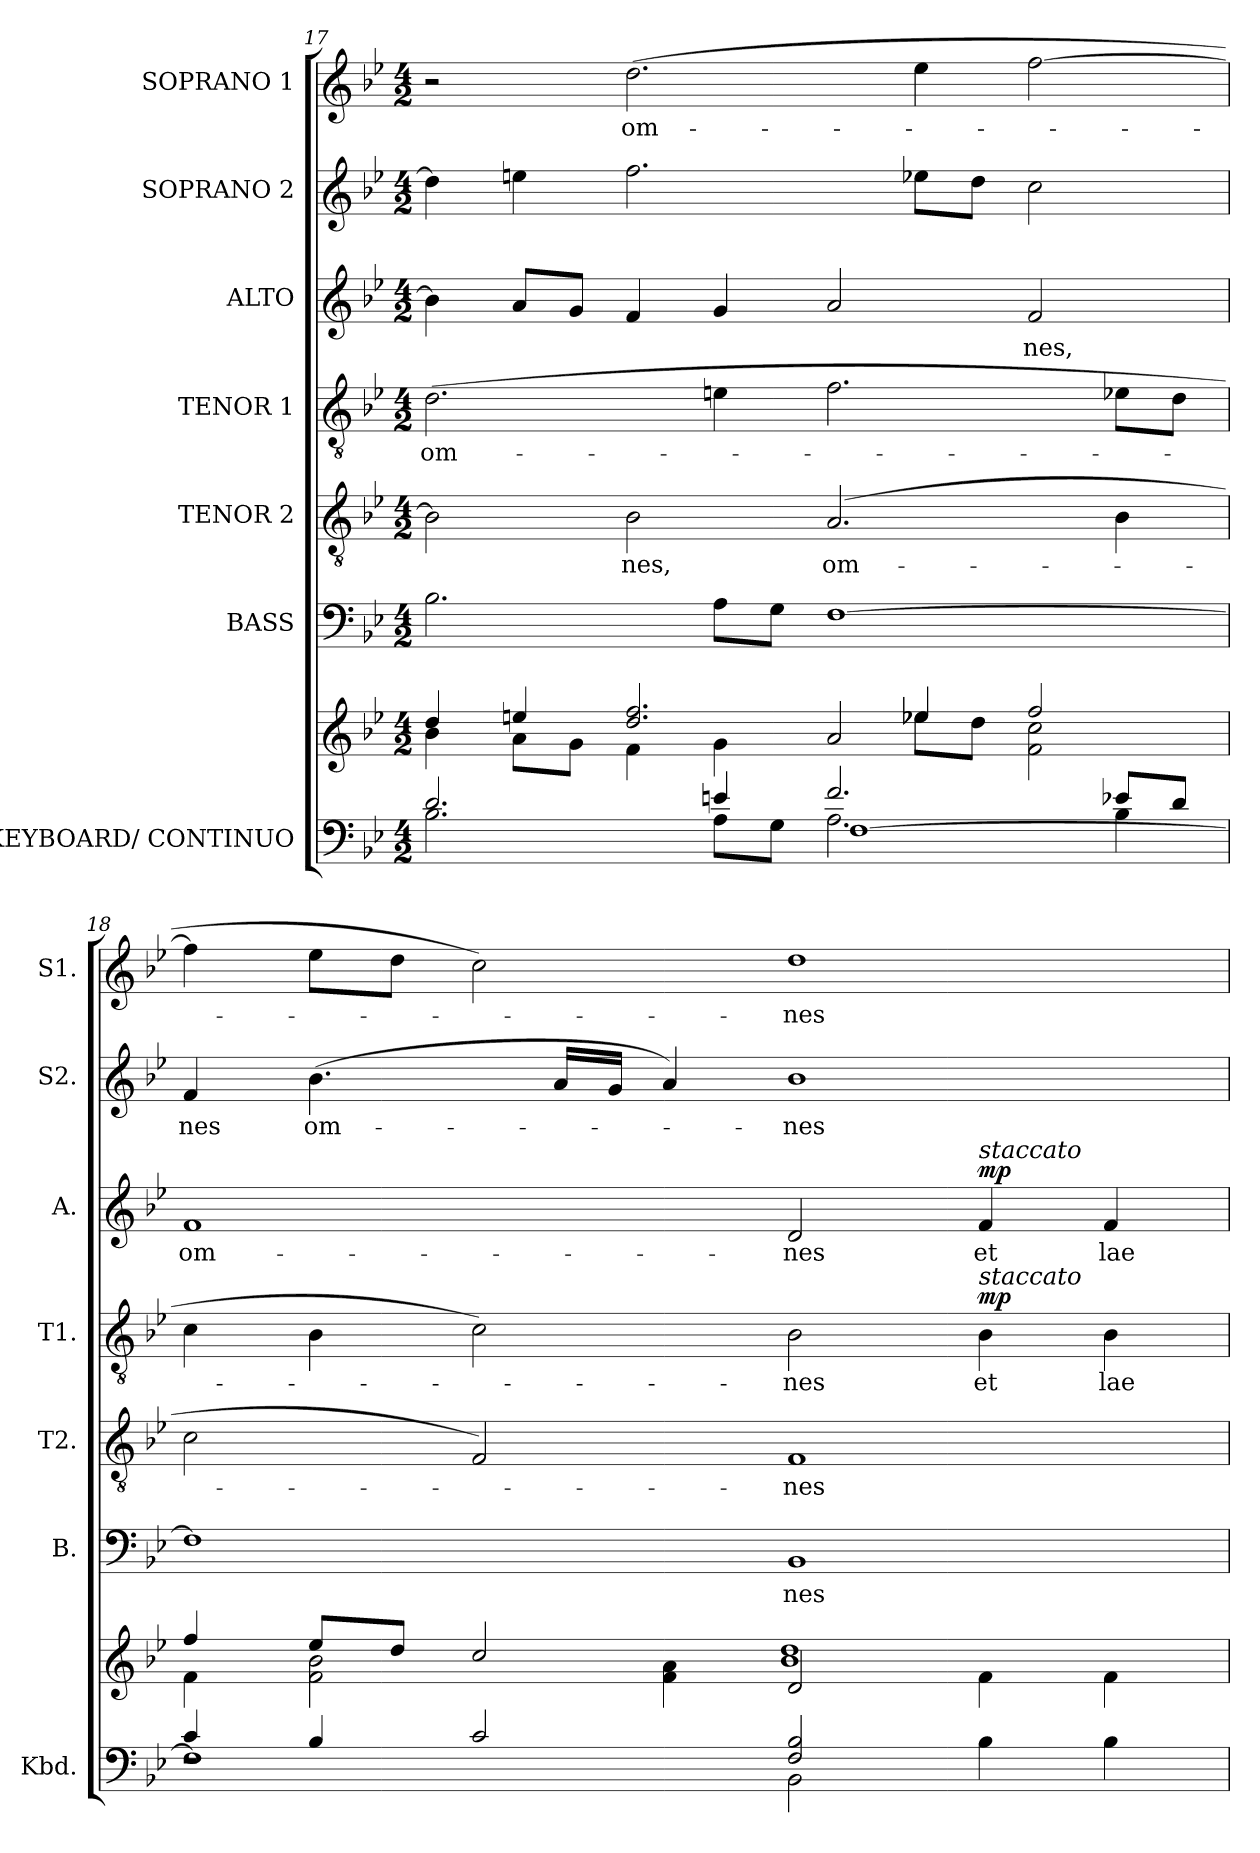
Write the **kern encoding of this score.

**kern	**kern	**kern	**text	**kern	**text	**kern	**text	**dynam	**kern	**text	**dynam	**kern	**text	**kern	**text
*part7	*part7	*part6	*part6	*part5	*part5	*part4	*part4	*part4	*part3	*part3	*part3	*part2	*part2	*part1	*part1
*staff8	*staff7	*staff6	*staff6	*staff5	*staff5	*staff4	*staff4	*staff4	*staff3	*staff3	*staff3	*staff2	*staff2	*staff1	*staff1
*I"KEYBOARD/ CONTINUO	*	*I"BASS	*	*I"TENOR 2	*	*I"TENOR 1	*	*	*I"ALTO	*	*	*I"SOPRANO 2	*	*I"SOPRANO 1	*
*I'Kbd.	*	*I'B.	*	*I'T2.	*	*I'T1.	*	*	*I'A.	*	*	*I'S2.	*	*I'S1.	*
*clefF4	*clefG2	*clefF4	*	*clefGv2	*	*clefGv2	*	*	*clefG2	*	*	*clefG2	*	*clefG2	*
*	*	*	*	*ITrd7c12	*	*ITrd7c12	*	*	*	*	*	*	*	*	*
*k[b-e-]	*k[b-e-]	*k[b-e-]	*	*k[b-e-]	*	*k[b-e-]	*	*	*k[b-e-]	*	*	*k[b-e-]	*	*k[b-e-]	*
*B-:	*B-:	*B-:	*	*B-:	*	*B-:	*	*	*B-:	*	*	*B-:	*	*B-:	*
*M4/2	*M4/2	*M4/2	*	*M4/2	*	*M4/2	*	*	*M4/2	*	*	*M4/2	*	*M4/2	*
=17	=17	=17	=17	=17	=17	=17	=17	=17	=17	=17	=17	=17	=17	=17	=17
*^	*^	*	*	*	*	*	*	*	*	*	*	*	*	*	*
*	*^	*	*^	*	*	*	*	*	*	*	*	*	*	*	*	*	*
!	!	!	!	!	!	!	!	!	!	!	!LO:LY:b:color=#000000	!	!	!	!	!	!	!	!
2.di/	2.B-i\	1ryy	4ddi/	4b-i\	1ryy	2.B-i\	.	2BB-i\]	.	(2.Di\	om-	.	4b-i\]	.	.	4ddi\]	.	2r	.
.	.	.	4eeni/	8ai\L	.	.	.	.	.	.	.	.	8ai/L	.	.	4eeni\	.	.	.
.	.	.	.	8gi\J	.	.	.	.	.	.	.	.	8gi/J	.	.	.	.	.	.
!	!	!	!	!	!	!	!	!	!LO:LY:b:color=#000000	!	!	!	!	!	!	!	!	!	!
!	!	!	!	!	!	!	!	!	!	!	!	!	!	!	!	!	!	!	!LO:LY:b:color=#000000
.	.	.	2.ddi/ 2.ffi	4fi\	.	.	.	2BB-i\	-nes,	.	.	.	4fi/	.	.	2.ffi\	.	(2.ddi\	om-
4eni/	8Ai\L	.	.	4gi\	.	8Ai\L	.	.	.	4Eni\	.	.	4gi/	.	.	.	.	.	.
.	8Gi\J	.	.	.	.	8Gi\J	.	.	.	.	.	.	.	.	.	.	.	.	.
!	!	!	!	!	!	!	!	!	!LO:LY:b:color=#000000	!	!	!	!	!	!	!	!	!	!
2.fi/	2.Ai\	[1Fi	.	2ai/	4ryy	[1Fi	.	(2.AAi/	om-	2.Fi\	.	.	2ai/	.	.	.	.	.	.
.	.	.	4ee-Xi/	.	8ee-Xi\L	.	.	.	.	.	.	.	.	.	.	8ee-Xi\L	.	4ee-i\	.
.	.	.	.	.	8ddi\J	.	.	.	.	.	.	.	.	.	.	8ddi\J	.	.	.
!	!	!	!	!	!	!	!	!	!	!	!	!	!	!LO:LY:b:color=#000000	!	!	!	!	!
.	.	.	2ffi/	2fi\ 2cci	2ryy	.	.	.	.	.	.	.	2fi/	-nes,	.	2cci\	.	[2ffi\	.
8e-Xi/L	4B-i\	.	.	.	.	.	.	4BB-i\	.	8E-Xi\L	.	.	.	.	.	.	.	.	.
8di/J	.	.	.	.	.	.	.	.	.	8Di\J	.	.	.	.	.	.	.	.	.
=18	=18	=18	=18	=18	=18	=18	=18	=18	=18	=18	=18	=18	=18	=18	=18	=18	=18	=18	=18
!	!	!	!	!	!	!	!	!	!	!	!	!	!	!LO:LY:b:color=#000000	!	!	!	!	!
!	!	!	!	!	!	!	!	!	!	!	!	!	!	!	!	!	!LO:LY:b:color=#000000	!	!
4ci/	1r	1Fi]	4ffi/	4fi\	1ryy	1Fi]	.	2Ci\	.	4Ci\	.	.	1fi	om-	.	4fi/	-nes	4ffi\]	.
!	!	!	!	!	!	!	!	!	!	!	!	!	!	!	!	!	!LO:LY:b:color=#000000	!	!
4B-i/	.	.	8ee-i/L	2fi\ 2b-i	.	.	.	.	.	4BB-i\	.	.	.	.	.	(4.b-i\	om-	8ee-i\L	.
.	.	.	8ddi/J	.	.	.	.	.	.	.	.	.	.	.	.	.	.	8ddi\J	.
2ci/	.	.	2cci/	.	.	.	.	2FFi/)	.	2Ci\)	.	.	.	.	.	.	.	2cci\)	.
.	.	.	.	.	.	.	.	.	.	.	.	.	.	.	.	16ai/LL	.	.	.
.	.	.	.	.	.	.	.	.	.	.	.	.	.	.	.	16gi/JJ	.	.	.
.	.	.	.	4fi\ 4ai	.	.	.	.	.	.	.	.	.	.	.	4ai/)	.	.	.
!	!	!	!	!	!	!	!LO:LY:b:color=#000000	!	!	!	!	!	!	!	!	!	!	!	!
!	!	!	!	!	!	!	!	!	!LO:LY:b:color=#000000	!	!	!	!	!	!	!	!	!	!
!	!	!	!	!	!	!	!	!	!	!	!LO:LY:b:color=#000000	!	!	!	!	!	!	!	!
!	!	!	!	!	!	!	!	!	!	!	!	!	!	!LO:LY:b:color=#000000	!	!	!	!	!
!	!	!	!	!	!	!	!	!	!	!	!	!	!	!	!	!	!LO:LY:b:color=#000000	!	!
!	!	!	!	!	!	!	!	!	!	!	!	!	!	!	!	!	!	!	!LO:LY:b:color=#000000
2Fi/ 2B-i	2BB-i\	1ryy	1ryy	2di/	1b-i 1ddi	1BB-i	-nes	1FFi	-nes	2BB-i\	-nes	.	2di/	-nes	.	1b-i	-nes	1ddi	-nes
!	!	!	!	!	!	!	!	!	!	!	!LO:LY:b:color=#000000	!	!	!	!	!	!	!	!
!	!	!	!	!	!	!	!	!	!	!	!	!	!LO:TX:a:i:t=staccato	!	!	!	!	!	!
!	!	!	!	!	!	!	!	!	!	!LO:TX:a:i:t=staccato	!	!	!	!	!	!	!	!	!
!	!	!	!	!	!	!	!	!	!	!	!	!	!	!LO:LY:b:color=#000000	!	!	!	!	!
4B-i\	2ryy	.	.	4fi\	.	.	.	.	.	4BB-i\	et	mp	4fi/	et	mp	.	.	.	.
!	!	!	!	!	!	!	!	!	!	!	!LO:LY:b:color=#000000	!	!	!	!	!	!	!	!
!	!	!	!	!	!	!	!	!	!	!	!	!	!	!LO:LY:b:color=#000000	!	!	!	!	!
4B-i\	.	.	.	4fi\	.	.	.	.	.	4BB-i\	lae-	.	4fi/	lae-	.	.	.	.	.
*v	*v	*v	*	*	*	*	*	*	*	*	*	*	*	*	*	*	*	*	*
*	*v	*v	*v	*	*	*	*	*	*	*	*	*	*	*	*	*	*
=	=	=	=	=	=	=	=	=	=	=	=	=	=	=	=
*-	*-	*-	*-	*-	*-	*-	*-	*-	*-	*-	*-	*-	*-	*-	*-
